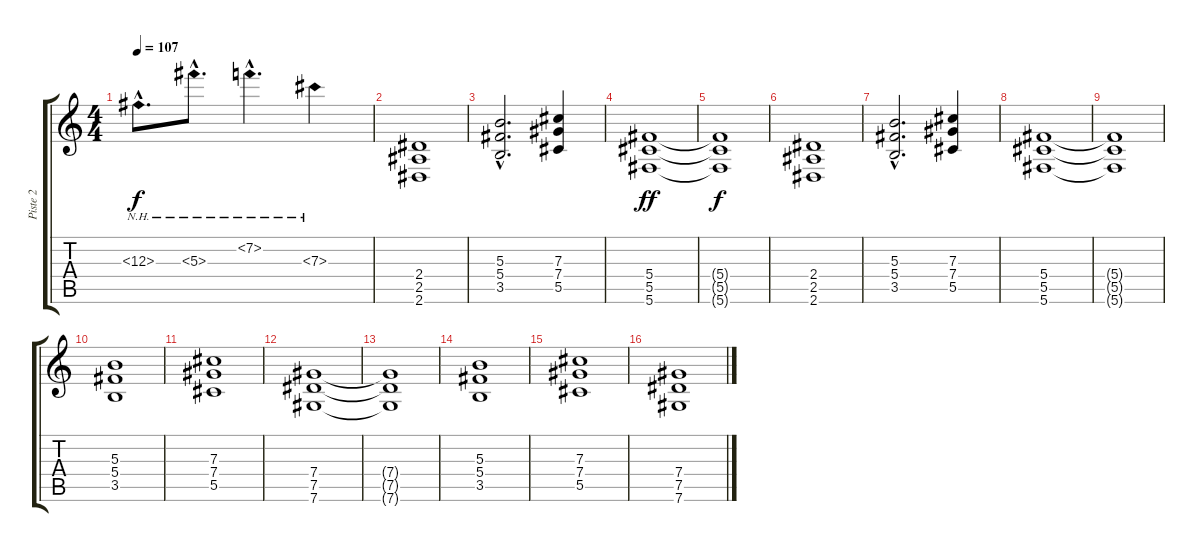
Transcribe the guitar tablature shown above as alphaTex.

\track ("Piste 2" "Piste 2") {instrument acousticguitarnylon}
\staff {score tabs}
\tuning (Eb4 Bb3 Gb3 Db3 Ab2 Db2) {hide}
\ts (4 4)
\tempo 107
\clef g2
\ks c
12.3{nh hac}.8{d dy f} 5.3{nh hac}.8{d} 7.2{nh hac}.4{d} 7.3{nh}.4 |
(2.4 2.5 2.6).1{volume 15 instrument distortionguitar} |
(5.3{hac} 5.4{hac} 3.5{hac}).2{d volume 16 instrument distortionguitar} (7.3 7.4 5.5).4{volume 16 instrument distortionguitar} |
(5.4 5.5 5.6).1{dy ff volume 16 instrument distortionguitar} |
(5.4{t} 5.5{t} 5.6{t}).1{dy f} |
(2.4 2.5 2.6).1{volume 16 instrument distortionguitar} |
(5.3{hac} 5.4{hac} 3.5{hac}).2{d volume 16 instrument distortionguitar} (7.3 7.4 5.5).4{volume 16 instrument distortionguitar} |
(5.4 5.5 5.6).1{volume 16 instrument distortionguitar} |
(5.4{t} 5.5{t} 5.6{t}).1 |
(5.3 5.4 3.5).1{volume 16 instrument distortionguitar} |
(7.3 7.4 5.5).1{volume 16 instrument distortionguitar} |
(7.4 7.5 7.6).1{volume 16 instrument distortionguitar} |
(7.4{t} 7.5{t} 7.6{t}).1 |
(5.3 5.4 3.5).1{volume 16 instrument distortionguitar} |
(7.3 7.4 5.5).1{volume 16 instrument distortionguitar} |
(7.4 7.5 7.6).1{volume 16 instrument distortionguitar}
